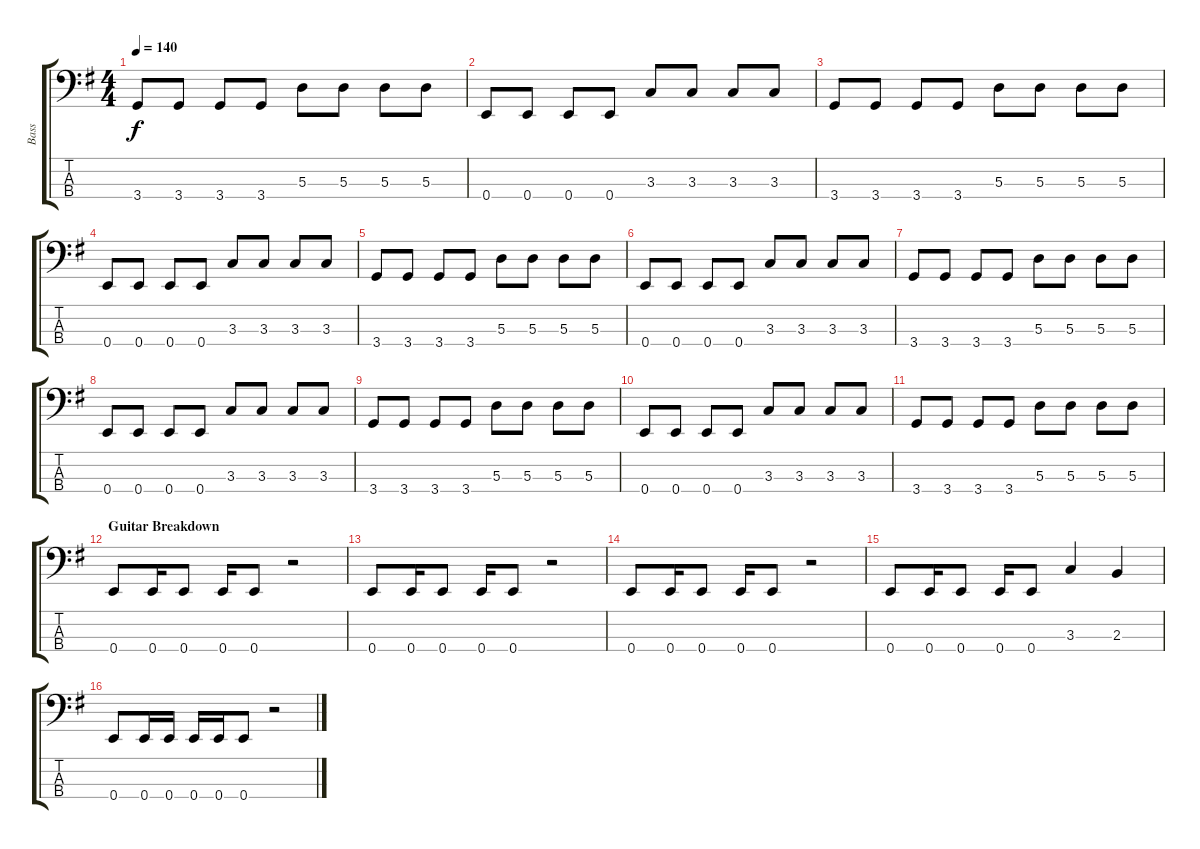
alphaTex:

\track ("Bass" "Bass") {instrument electricbassfinger}
\staff {score tabs}
\tuning (G2 D2 A1 E1) {hide}
\ts (4 4)
\tempo 140
\clef f4
\ks g
3.4.8{dy f} 3.4.8 3.4.8 3.4.8 5.3.8 5.3.8 5.3.8 5.3.8 |
0.4.8 0.4.8 0.4.8 0.4.8 3.3.8 3.3.8 3.3.8 3.3.8 |
3.4.8 3.4.8 3.4.8 3.4.8 5.3.8 5.3.8 5.3.8 5.3.8 |
0.4.8 0.4.8 0.4.8 0.4.8 3.3.8 3.3.8 3.3.8 3.3.8 |
3.4.8 3.4.8 3.4.8 3.4.8 5.3.8 5.3.8 5.3.8 5.3.8 |
0.4.8 0.4.8 0.4.8 0.4.8 3.3.8 3.3.8 3.3.8 3.3.8 |
3.4.8 3.4.8 3.4.8 3.4.8 5.3.8 5.3.8 5.3.8 5.3.8 |
0.4.8 0.4.8 0.4.8 0.4.8 3.3.8 3.3.8 3.3.8 3.3.8 |
3.4.8 3.4.8 3.4.8 3.4.8 5.3.8 5.3.8 5.3.8 5.3.8 |
0.4.8 0.4.8 0.4.8 0.4.8 3.3.8 3.3.8 3.3.8 3.3.8 |
3.4.8 3.4.8 3.4.8 3.4.8 5.3.8 5.3.8 5.3.8 5.3.8 |
\section ("" "Guitar Breakdown")
0.4.8 0.4.16 0.4.8 0.4.16 0.4.8 r.2 |
0.4.8 0.4.16 0.4.8 0.4.16 0.4.8 r.2 |
0.4.8 0.4.16 0.4.8 0.4.16 0.4.8 r.2 |
0.4.8 0.4.16 0.4.8 0.4.16 0.4.8 3.3.4 2.3.4 |
0.4.8 0.4.16 0.4.16 0.4.16 0.4.16 0.4.8 r.2
